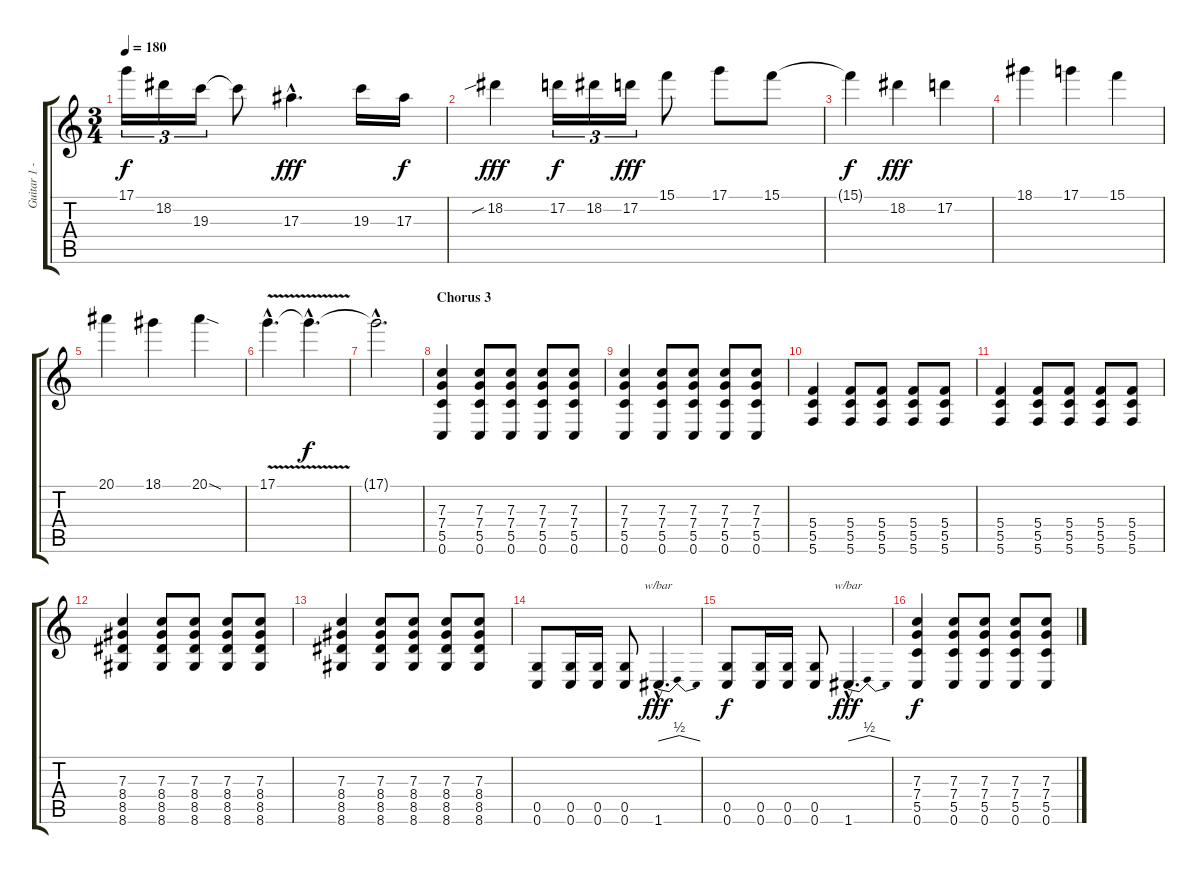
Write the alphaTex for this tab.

\track ("Guitar 1 - Mario" "Guitar 1 -") {instrument distortionguitar}
\staff {score tabs}
\tuning (D4 A3 F3 C3 G2 C2) {hide}
\ts (3 4)
\tempo 180
\clef g2
\ks c
17.1.16{tu (3 2) dy f} 18.2.16{tu (3 2)} 19.3.16{tu (3 2)} 19.3{t}.8 17.3{hac}.4{d dy fff} 19.3.16 17.3.16{dy f} |
18.2{sib}.4{dy fff} 17.2.16{tu (3 2) dy f} 18.2.16{tu (3 2)} 17.2.16{tu (3 2) dy fff} 15.1.8 17.1.8 15.1.8 |
15.1{t}.4{dy f} 18.2.4{dy fff} 17.2.4 |
18.1.4 17.1.4 15.1.4 |
20.1.4 18.1.4 20.1{sod}.4 |
17.1{v hac}.4{d} 17.1{hac t}.4{d dy f} |
17.1{hac t}.2{d} |
\section ("" "Chorus 3")
(7.3 7.4 5.5 0.6).4 (7.3 7.4 5.5 0.6).8 (7.3 7.4 5.5 0.6).8 (7.3 7.4 5.5 0.6).8 (7.3 7.4 5.5 0.6).8 |
(7.3 7.4 5.5 0.6).4 (7.3 7.4 5.5 0.6).8 (7.3 7.4 5.5 0.6).8 (7.3 7.4 5.5 0.6).8 (7.3 7.4 5.5 0.6).8 |
(5.4 5.5 5.6).4 (5.4 5.5 5.6).8 (5.4 5.5 5.6).8 (5.4 5.5 5.6).8 (5.4 5.5 5.6).8 |
(5.4 5.5 5.6).4 (5.4 5.5 5.6).8 (5.4 5.5 5.6).8 (5.4 5.5 5.6).8 (5.4 5.5 5.6).8 |
(7.3 8.4 8.5 8.6).4 (7.3 8.4 8.5 8.6).8 (7.3 8.4 8.5 8.6).8 (7.3 8.4 8.5 8.6).8 (7.3 8.4 8.5 8.6).8 |
(7.3 8.4 8.5 8.6).4 (7.3 8.4 8.5 8.6).8 (7.3 8.4 8.5 8.6).8 (7.3 8.4 8.5 8.6).8 (7.3 8.4 8.5 8.6).8 |
(0.5 0.6).8 (0.5 0.6).16 (0.5 0.6).16 (0.5 0.6).8 1.6{hac}.4{d tbe (dip default 0 0 30 2 60 0) dy fff} |
(0.5 0.6).8{dy f} (0.5 0.6).16 (0.5 0.6).16 (0.5 0.6).8 1.6{hac}.4{d tbe (dip default 0 0 30 2 60 0) dy fff} |
(7.3 7.4 5.5 0.6).4{dy f} (7.3 7.4 5.5 0.6).8 (7.3 7.4 5.5 0.6).8 (7.3 7.4 5.5 0.6).8 (7.3 7.4 5.5 0.6).8
